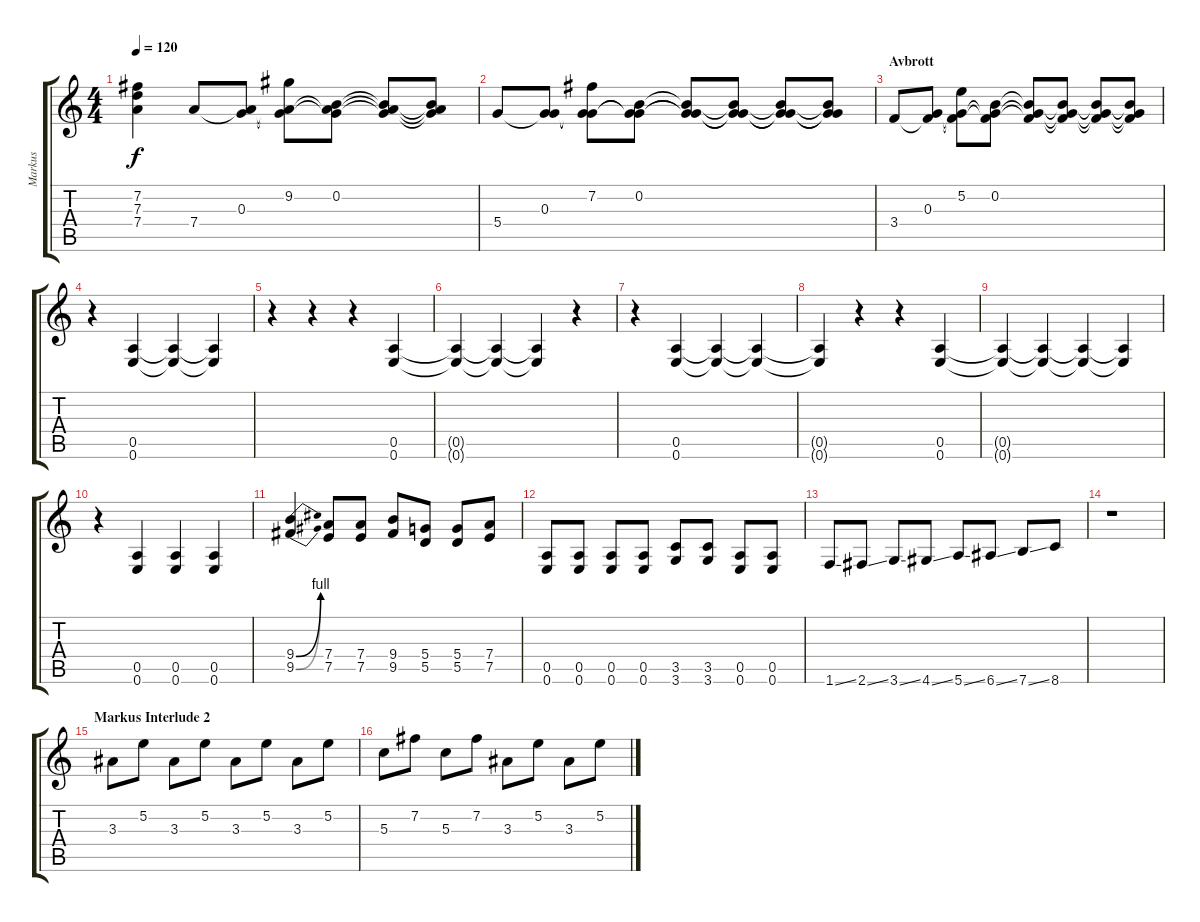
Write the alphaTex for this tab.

\track ("Markus" "Markus") {instrument distortionguitar}
\staff {score tabs}
\tuning (E4 B3 G3 D3 A2 E2) {hide}
\ts (4 4)
\tempo 120
\clef g2
\ks c
(7.2 7.3 7.4).4{dy f} 7.4.8 (0.3 7.4{t}).8 (9.2 0.3{t} 7.4{t}).8 (0.2 0.3{t} 7.4{t}).8 (0.2{t} 0.3{t} 7.4{t}).8 (0.2{t} 0.3{t} 7.4{t}).8 |
5.4.8 (0.3 5.4{t}).8 (7.2 0.3{t} 5.4{t}).8 (0.2 0.3{t} 5.4{t}).8 (0.2{t} 0.3{t} 5.4{t}).8 (0.2{t} 0.3{t} 5.4{t}).8 (0.2{t} 0.3{t} 5.4{t}).8 (0.2{t} 0.3{t} 5.4{t}).8 |
\section ("" "Avbrott")
3.4.8 (0.3 3.4{t}).8 (5.2 0.3{t} 3.4{t}).8 (0.2 0.3{t} 3.4{t}).8 (0.2{t} 0.3{t} 3.4{t}).8 (0.2{t} 0.3{t} 3.4{t}).8 (0.2{t} 0.3{t} 3.4{t}).8 (0.2{t} 0.3{t} 3.4{t}).8 |
r.4 (0.5 0.6).4 (0.5{t} 0.6{t}).4 (0.5{t} 0.6{t}).4 |
r.4 r.4 r.4 (0.5 0.6).4 |
(0.5{t} 0.6{t}).4 (0.5{t} 0.6{t}).4 (0.5{t} 0.6{t}).4 r.4 |
r.4 (0.5 0.6).4 (0.5{t} 0.6{t}).4 (0.5{t} 0.6{t}).4 |
(0.5{t} 0.6{t}).4 r.4 r.4 (0.5 0.6).4 |
(0.5{t} 0.6{t}).4 (0.5{t} 0.6{t}).4 (0.5{t} 0.6{t}).4 (0.5{t} 0.6{t}).4 |
r.4 (0.5 0.6).4 (0.5 0.6).4 (0.5 0.6).4 |
(9.4{be (bend 0 0 60 4)} 9.5{be (bend 0 0 60 4)}).4 (7.4 7.5).8 (7.4 7.5).8 (9.4 9.5).8 (5.4 5.5).8 (5.4 5.5).8 (7.4 7.5).8 |
(0.5 0.6).8 (0.5 0.6).8 (0.5 0.6).8 (0.5 0.6).8 (3.5 3.6).8 (3.5 3.6).8 (0.5 0.6).8 (0.5 0.6).8 |
1.6{ss}.8 2.6{ss}.8 3.6{ss}.8 4.6{ss}.8 5.6{ss}.8 6.6{ss}.8 7.6{ss}.8 8.6.8 |
r.1 |
\section ("" "Markus Interlude 2")
3.3.8 5.2.8 3.3.8 5.2.8 3.3.8 5.2.8 3.3.8 5.2.8 |
5.3.8 7.2.8 5.3.8 7.2.8 3.3.8 5.2.8 3.3.8 5.2.8
